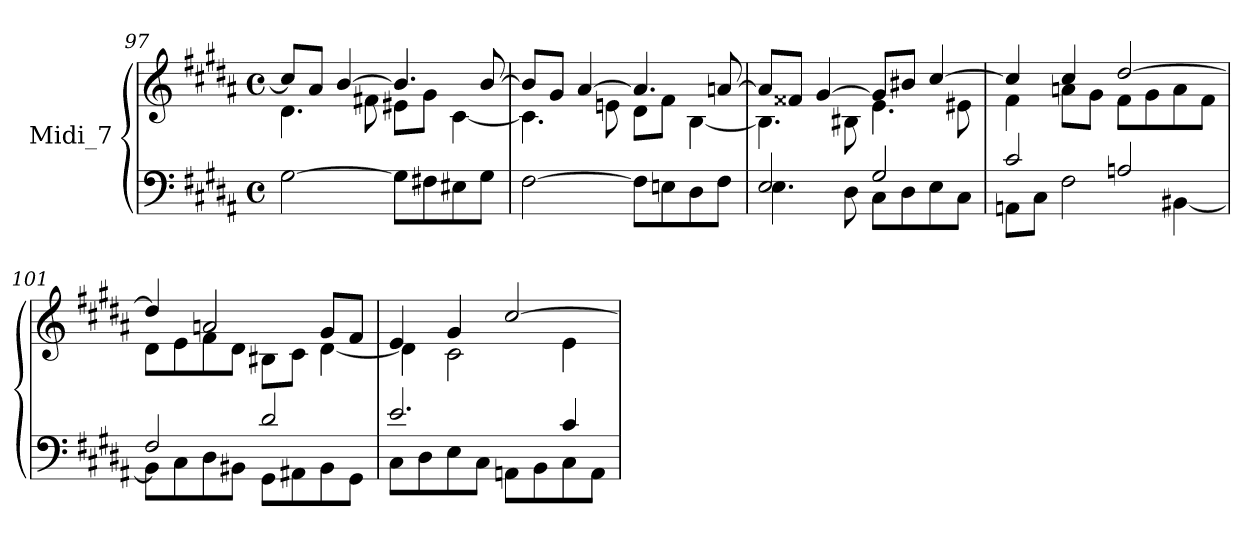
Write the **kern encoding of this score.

**kern	**kern
*part1	*part1
*staff2	*staff1
*I"Midi_7	*
*clefF4	*clefG2
*k[f#c#g#d#a#]	*k[f#c#g#d#a#]
*B:	*B:
*M4/4	*M4/4
*met(c)	*met(c)
=97	=97
*^	*^
[2G#\	[2G#\yy	8cc#/L]	4.d#\
.	.	8a#/J	.
.	.	[4b/	.
.	.	.	8f#X\
8G#\L]	8G#\Lyy]	4.b/]	8e#X\L
8F#X\	8F#X\yy	.	8g#\J
8E#X\	8E#X\yy	.	[4c#\
8G#\J	8G#\Jyy	[8b/	.
=98	=98	=98	=98
[2F#\	[2F#\yy	8bL]	4.c#\]
.	.	8g#J	.
.	.	[4a#/	.
.	.	.	8en\
8F#\L]	8F#\Lyy]	4.a#/]	8d#L
8En\	8En\yy	.	8f#J
8D#\	8D#\yy	.	[4B\
8F#\J	8F#\Jyy	[8an/	.
=99	=99	=99	=99
2E/	4.E\	8a/L]	4.B\]
.	.	8f##X/J	.
.	.	[4g#/	.
.	8D#\	.	8B#X\
2G#/	8C#L	8g#/L]	4.e\
.	8D#	8b#X/J	.
.	8E	[4cc#/	.
.	8C#J	.	8e#X\
!!LO:LB:g=z	!!
=100	=100	=100	=100
2c#/	8AAnL	4cc#/]	4f#\
.	8C#J	.	.
.	2F#\	4cc#/	8an\L
.	.	.	8g#\J
2An/	.	[2dd#/	8f#L
.	.	.	8g#
.	[4BB#X\	.	8a
.	.	.	8f#J
=101	=101	=101	=101
2F#/	8BB#\L]	4dd#/]	8d#L
.	8C#\	.	8e
.	8D#\	2an	8f#
.	8BB#\J	.	8d#J
2d#	8GG#\L	.	8B#XL
.	8AA#X\	.	8c#J
.	8BB#\	8g#/L	[4d#\
.	8GG#\J	8f#/J	.
=102	=102	=102	=102
2.e/	8C#L	4e/	4d#\]
.	8D#	.	.
.	8E	4g#/	2c#\
.	8C#J	.	.
.	8AAnL	[2cc#/	.
.	8BB	.	.
4c#/	8C#	.	4e\
.	8AAJ	.	.
*v	*v	*	*
*	*v	*v
=	=
*-	*-
